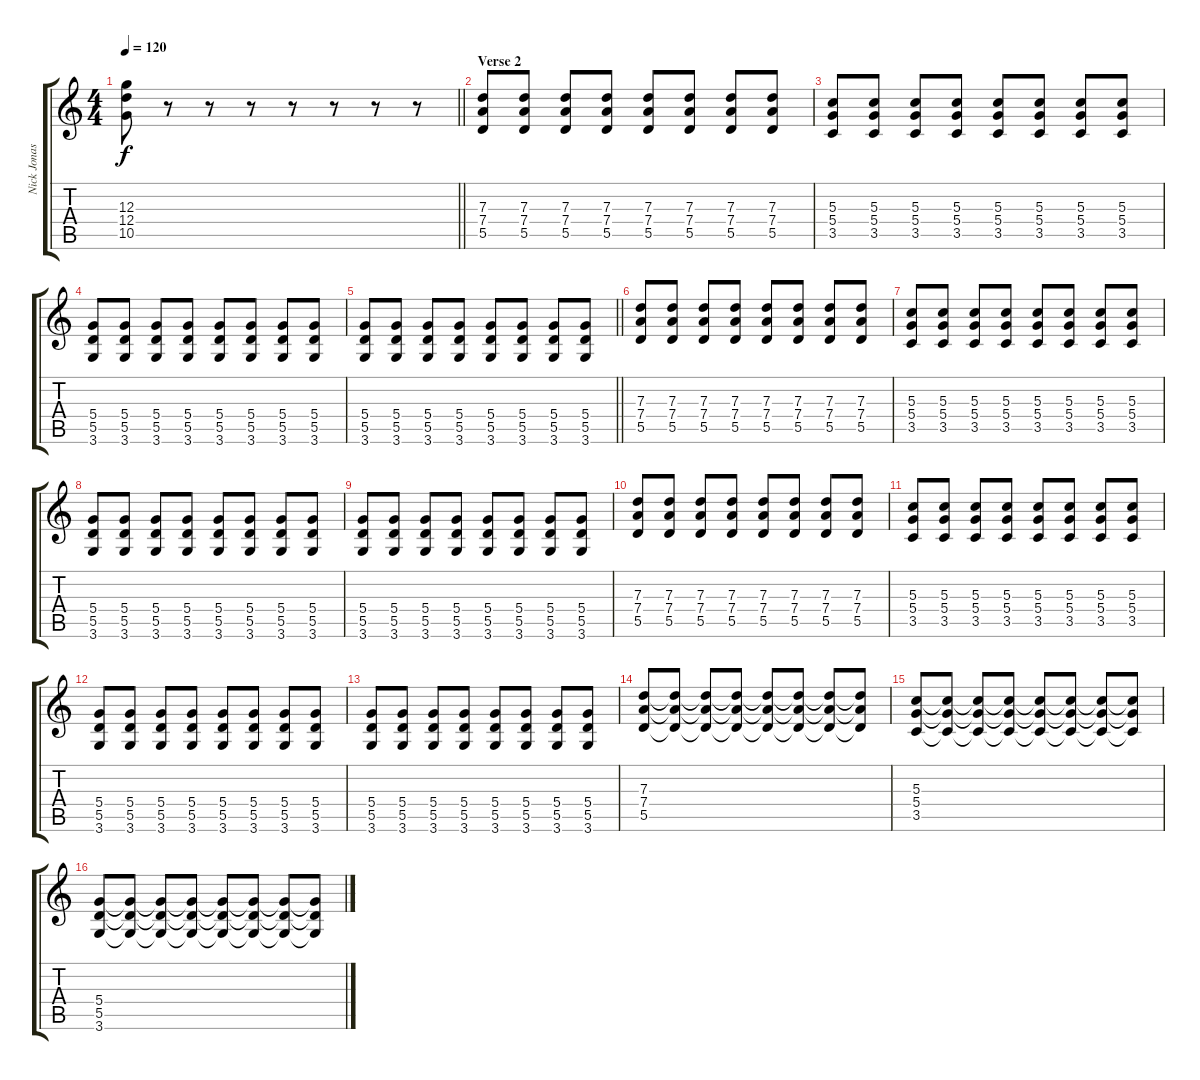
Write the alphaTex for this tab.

\track ("Nick Jonas" "Nick Jonas") {instrument distortionguitar}
\staff {score tabs}
\tuning (E4 B3 G3 D3 A2 E2) {hide}
\ts (4 4)
\tempo 120
\clef g2
\barLineRight lightlight
\ks c
(12.3 12.4 10.5).8{dy f} r.8 r.8 r.8 r.8 r.8 r.8 r.8 |
\section ("" "Verse 2")
(7.3 7.4 5.5).8 (7.3 7.4 5.5).8 (7.3 7.4 5.5).8 (7.3 7.4 5.5).8 (7.3 7.4 5.5).8 (7.3 7.4 5.5).8 (7.3 7.4 5.5).8 (7.3 7.4 5.5).8 |
(5.3 5.4 3.5).8 (5.3 5.4 3.5).8 (5.3 5.4 3.5).8 (5.3 5.4 3.5).8 (5.3 5.4 3.5).8 (5.3 5.4 3.5).8 (5.3 5.4 3.5).8 (5.3 5.4 3.5).8 |
(5.4 5.5 3.6).8 (5.4 5.5 3.6).8 (5.4 5.5 3.6).8 (5.4 5.5 3.6).8 (5.4 5.5 3.6).8 (5.4 5.5 3.6).8 (5.4 5.5 3.6).8 (5.4 5.5 3.6).8 |
\barLineRight lightlight
(5.4 5.5 3.6).8 (5.4 5.5 3.6).8 (5.4 5.5 3.6).8 (5.4 5.5 3.6).8 (5.4 5.5 3.6).8 (5.4 5.5 3.6).8 (5.4 5.5 3.6).8 (5.4 5.5 3.6).8 |
(7.3 7.4 5.5).8 (7.3 7.4 5.5).8 (7.3 7.4 5.5).8 (7.3 7.4 5.5).8 (7.3 7.4 5.5).8 (7.3 7.4 5.5).8 (7.3 7.4 5.5).8 (7.3 7.4 5.5).8 |
(5.3 5.4 3.5).8 (5.3 5.4 3.5).8 (5.3 5.4 3.5).8 (5.3 5.4 3.5).8 (5.3 5.4 3.5).8 (5.3 5.4 3.5).8 (5.3 5.4 3.5).8 (5.3 5.4 3.5).8 |
(5.4 5.5 3.6).8 (5.4 5.5 3.6).8 (5.4 5.5 3.6).8 (5.4 5.5 3.6).8 (5.4 5.5 3.6).8 (5.4 5.5 3.6).8 (5.4 5.5 3.6).8 (5.4 5.5 3.6).8 |
(5.4 5.5 3.6).8 (5.4 5.5 3.6).8 (5.4 5.5 3.6).8 (5.4 5.5 3.6).8 (5.4 5.5 3.6).8 (5.4 5.5 3.6).8 (5.4 5.5 3.6).8 (5.4 5.5 3.6).8 |
(7.3 7.4 5.5).8 (7.3 7.4 5.5).8 (7.3 7.4 5.5).8 (7.3 7.4 5.5).8 (7.3 7.4 5.5).8 (7.3 7.4 5.5).8 (7.3 7.4 5.5).8 (7.3 7.4 5.5).8 |
(5.3 5.4 3.5).8 (5.3 5.4 3.5).8 (5.3 5.4 3.5).8 (5.3 5.4 3.5).8 (5.3 5.4 3.5).8 (5.3 5.4 3.5).8 (5.3 5.4 3.5).8 (5.3 5.4 3.5).8 |
(5.4 5.5 3.6).8 (5.4 5.5 3.6).8 (5.4 5.5 3.6).8 (5.4 5.5 3.6).8 (5.4 5.5 3.6).8 (5.4 5.5 3.6).8 (5.4 5.5 3.6).8 (5.4 5.5 3.6).8 |
(5.4 5.5 3.6).8 (5.4 5.5 3.6).8 (5.4 5.5 3.6).8 (5.4 5.5 3.6).8 (5.4 5.5 3.6).8 (5.4 5.5 3.6).8 (5.4 5.5 3.6).8 (5.4 5.5 3.6).8 |
(7.3 7.4 5.5).8 (7.3{t} 7.4{t} 5.5{t}).8 (7.3{t} 7.4{t} 5.5{t}).8 (7.3{t} 7.4{t} 5.5{t}).8 (7.3{t} 7.4{t} 5.5{t}).8 (7.3{t} 7.4{t} 5.5{t}).8 (7.3{t} 7.4{t} 5.5{t}).8 (7.3{t} 7.4{t} 5.5{t}).8 |
(5.3 5.4 3.5).8 (5.3{t} 5.4{t} 3.5{t}).8 (5.3{t} 5.4{t} 3.5{t}).8 (5.3{t} 5.4{t} 3.5{t}).8 (5.3{t} 5.4{t} 3.5{t}).8 (5.3{t} 5.4{t} 3.5{t}).8 (5.3{t} 5.4{t} 3.5{t}).8 (5.3{t} 5.4{t} 3.5{t}).8 |
(5.4 5.5 3.6).8 (5.4{t} 5.5{t} 3.6{t}).8 (5.4{t} 5.5{t} 3.6{t}).8 (5.4{t} 5.5{t} 3.6{t}).8 (5.4{t} 5.5{t} 3.6{t}).8 (5.4{t} 5.5{t} 3.6{t}).8 (5.4{t} 5.5{t} 3.6{t}).8 (5.4{t} 5.5{t} 3.6{t}).8
